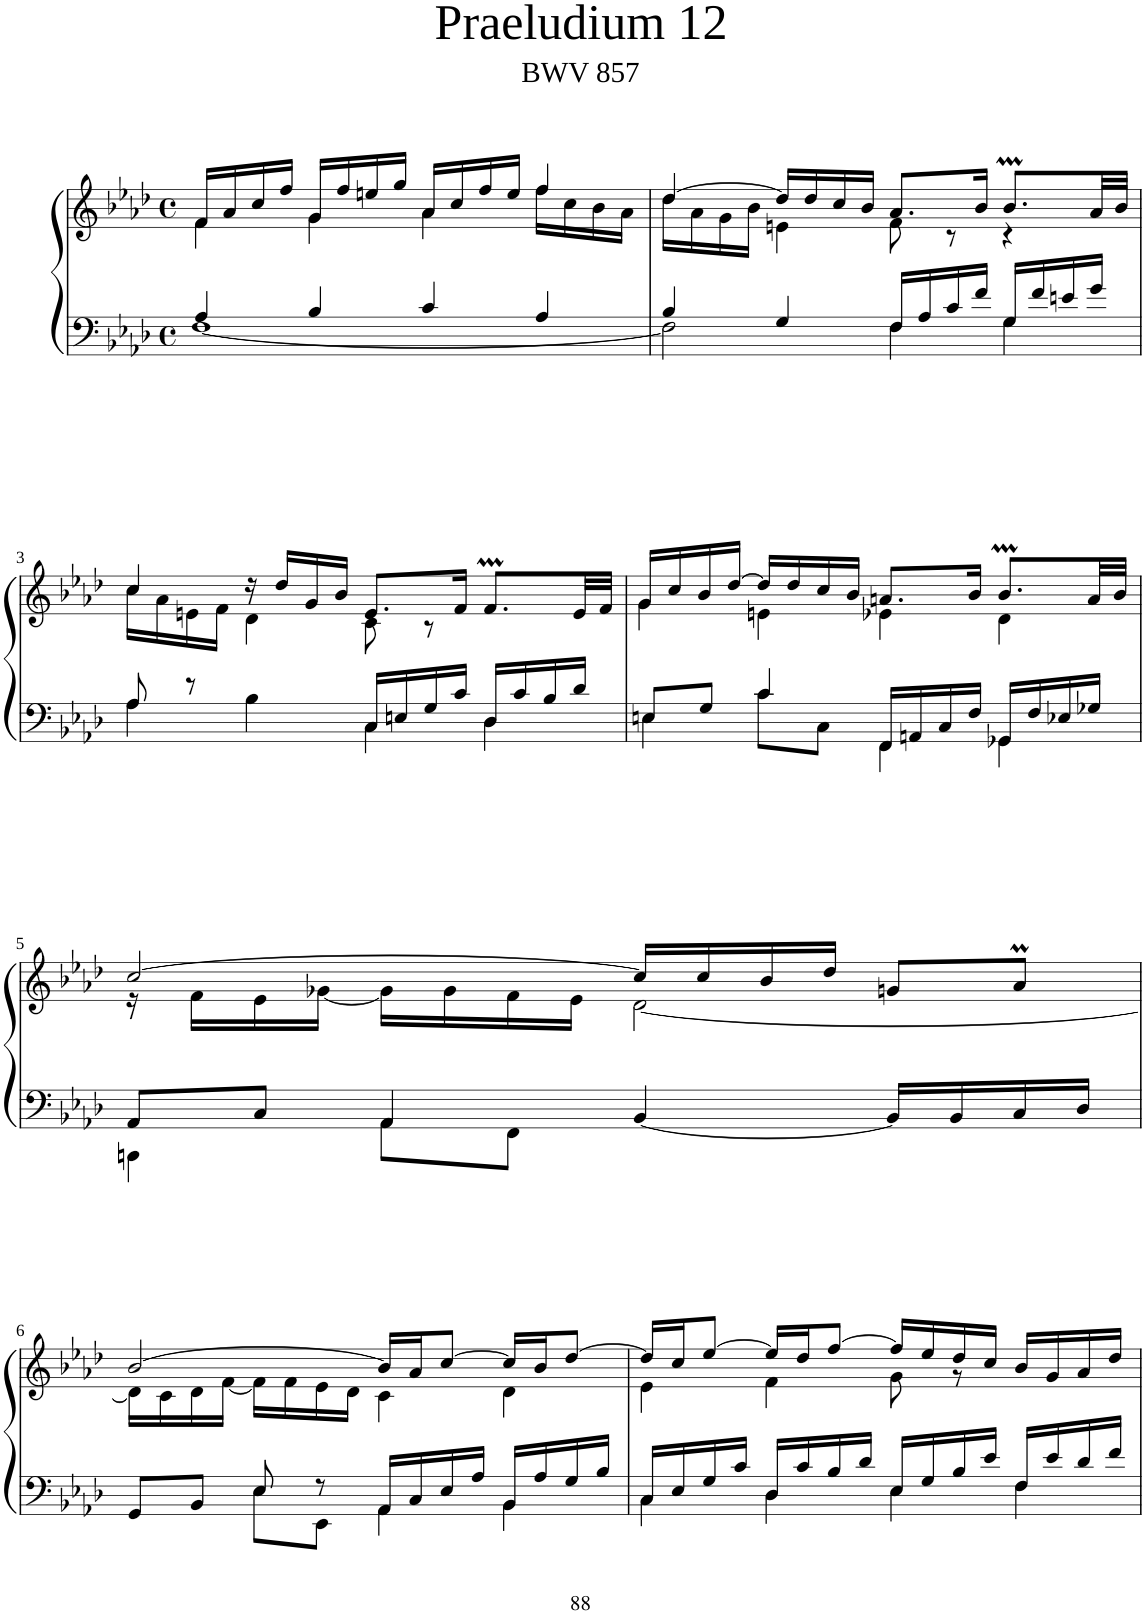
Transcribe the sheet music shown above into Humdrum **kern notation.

**kern	**kern
*part1	*part1
*staff2	*staff1
*I"Piano	*
*I'Pno	*
*clefF4	*clefG2
*k[b-e-a-d-]	*k[b-e-a-d-]
*M4/4	*M4/4
*met(c)	*met(c)
=1	=1
*^	*^
4A-/	[1F	16f/LL	4f\
.	.	16a-/	.
.	.	16cc/	.
.	.	16ff/JJ	.
4B-/	.	16g/LL	4g\
.	.	16ff/	.
.	.	16een/	.
.	.	16gg/JJ	.
4c/	.	16a-/LL	4a-\
.	.	16cc/	.
.	.	16ff/	.
.	.	16ee/JJ	.
4A-/	.	4ff/	16ff\LL
.	.	.	16cc\
.	.	.	16b-\
.	.	.	16a-\JJ
=2	=2	=2	=2
4B-/	2F\]	[4dd-/	16dd-\LL
.	.	.	16a-\
.	.	.	16g\
.	.	.	16b-\JJ
4G/	.	16dd-/LL]	4en\
.	.	16dd-/	.
.	.	16cc/	.
.	.	16b-/JJ	.
16F/LL	4F\	8.a-/L	8f\
16A-/	.	.	.
16c/	.	.	8r
16f/JJ	.	16b-/Jk	.
16G/LL	4G\	8.b-M/L	4r
16f/	.	.	.
16en/	.	.	.
16g/JJ	.	32a-/LL	.
.	.	32b-/JJJ	.
!!LO:LB:g=z	!!
=3	=3	=3	=3
8A-/	4A-\	4cc/	16cc\LL
.	.	.	16a-\
8r	.	.	16en\
.	.	.	16f\JJ
4ryy	4B-\	16r	4d-\
.	.	16dd-/LL	.
.	.	16g/	.
.	.	16b-/JJ	.
16C/LL	4C\	8.e/L	8c\
16En/	.	.	.
16G/	.	.	8r
16c/JJ	.	16f/Jk	.
16D-/LL	4D-\	8.fM/L	4ryy
16c/	.	.	.
16B-/	.	.	.
16d-/JJ	.	32e/LL	.
.	.	32f/JJJ	.
=4	=4	=4	=4
8En/L	4E\	16g/LL	4g\
.	.	16cc/	.
8G/J	.	16b-/	.
.	.	[16dd-/JJ	.
4c/	8c\L	16dd-/LL]	4en\
.	.	16dd-/	.
.	8C\J	16cc/	.
.	.	16b-/JJ	.
16FF/LL	4FF\	8.an/L	4e-X\
16AAn/	.	.	.
16C/	.	.	.
16F/JJ	.	16b-/Jk	.
16GG-X/LL	4GG-\	8.b-M/L	4d-\
16F/	.	.	.
16E-X/	.	.	.
16G-X/JJ	.	32a/LL	.
.	.	32b-/JJJ	.
!!LO:LB:g=z	!!
=5	=5	=5	=5
8AA-/L	4AAn\	[2cc/	16r
.	.	.	16f\LL
8C/J	.	.	16e-\
.	.	.	[16g-X\JJ
4AA/	8AA\L	.	16g-\LL]
.	.	.	16g-\
.	8FF\J	.	16f\
.	.	.	16e-\JJ
[4BB-/	2ryy	16cc/LL]	[2d-\
.	.	16cc/	.
.	.	16b-/	.
.	.	16dd-/JJ	.
16BB-/LL]	.	8gn/L	.
16BB-/	.	.	.
16C/	.	8a-M/J	.
16D-/JJ	.	.	.
!!LO:LB:g=z	!!
=6	=6	=6	=6
8GG/L	4ryy	[2b-/	16d-\LL]
.	.	.	16c\
8BB-/J	.	.	16d-\
.	.	.	[16f\JJ
8E-/	8E-\L	.	16f\LL]
.	.	.	16f\
8r	8EE-\J	.	16e-\
.	.	.	16d-\JJ
16AA-/LL	4AA-\	16b-/LL]	4c\
16C/	.	16a-/J	.
16E-/	.	[8cc/J	.
16A-/JJ	.	.	.
16BB-/LL	4BB-\	16cc/LL]	4d-\
16A-/	.	16b-/J	.
16G/	.	[8dd-/J	.
16B-/JJ	.	.	.
=7	=7	=7	=7
16C/LL	4C\	16dd-/LL]	4e-\
16E-/	.	16cc/J	.
16G/	.	[8ee-/J	.
16c/JJ	.	.	.
16D-/LL	4D-\	16ee-/LL]	4f\
16c/	.	16dd-/J	.
16B-/	.	[8ff/J	.
16d-/JJ	.	.	.
16E-/LL	4E-\	16ff/LL]	8g\
16G/	.	16ee-/	.
16B-/	.	16dd-/	8r
16e-/JJ	.	16cc/JJ	.
16F/LL	4F\	16b-/LL	4ryy
16e-/	.	16g/	.
16d-/	.	16a-/	.
16f/JJ	.	16dd-/JJ	.
*v	*v	*	*
*	*v	*v
=	=
*-	*-
